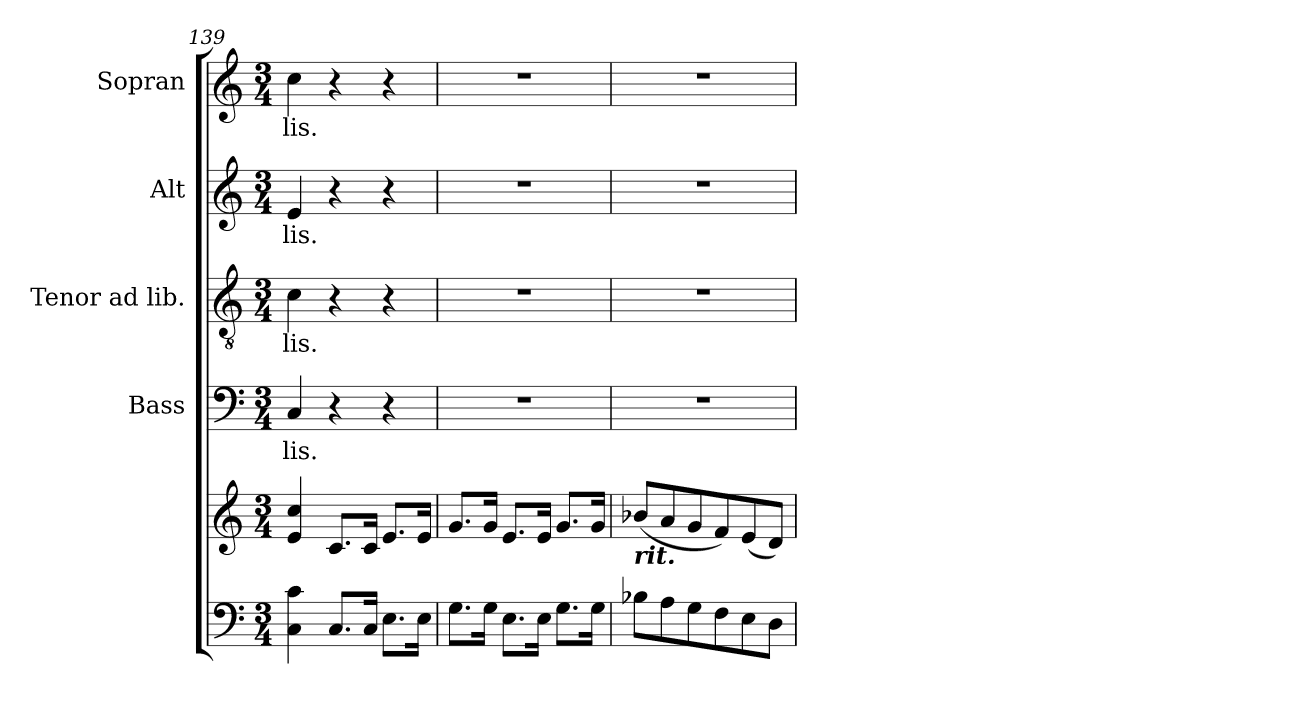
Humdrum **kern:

**kern	**kern	**kern	**text	**kern	**text	**kern	**text	**kern	**text
*part5	*part5	*part4	*part4	*part3	*part3	*part2	*part2	*part1	*part1
*staff6	*staff5	*staff4	*staff4	*staff3	*staff3	*staff2	*staff2	*staff1	*staff1
*	*	*I"Bass	*	*I"Tenor ad lib.	*	*I"Alt	*	*I"Sopran	*
*	*	*I'B.	*	*I'T.	*	*I'A.	*	*I'S.	*
*clefF4	*clefG2	*clefF4	*	*clefGv2	*	*clefG2	*	*clefG2	*
*k[]	*k[]	*k[]	*	*k[]	*	*k[]	*	*k[]	*
*C:	*C:	*C:	*	*C:	*	*C:	*	*C:	*
*M3/4	*M3/4	*M3/4	*	*M3/4	*	*M3/4	*	*M3/4	*
=139	=139	=139	=139	=139	=139	=139	=139	=139	=139
!	!	!	!LO:LY:b	!	!LO:LY:b	!	!LO:LY:b	!	!LO:LY:b
4C\ 4c\	4e/ 4cc/	4C/	-lis.	4c\	-lis.	4e/	-lis.	4cc\	-lis.
8.C/L	8.c/L	4r	.	4r	.	4r	.	4r	.
16C/Jk	16c/Jk	.	.	.	.	.	.	.	.
8.E\L	8.e/L	4r	.	4r	.	4r	.	4r	.
16E\Jk	16e/Jk	.	.	.	.	.	.	.	.
=140	=140	=140	=140	=140	=140	=140	=140	=140	=140
8.G\L	8.g/L	2.r	.	2.r	.	2.r	.	2.r	.
16G\Jk	16g/Jk	.	.	.	.	.	.	.	.
8.E\L	8.e/L	.	.	.	.	.	.	.	.
16E\Jk	16e/Jk	.	.	.	.	.	.	.	.
8.G\L	8.g/L	.	.	.	.	.	.	.	.
16G\Jk	16g/Jk	.	.	.	.	.	.	.	.
!!LO:LB:g=z
=141	=141	=141	=141	=141	=141	=141	=141	=141	=141
!	!LO:TX:b:Bi:t=rit.	!	!	!	!	!	!	!	!
8B-X\L	(<8b-X/L	2.r	.	2.r	.	2.r	.	2.r	.
8A\	8a/	.	.	.	.	.	.	.	.
8G\	8g/	.	.	.	.	.	.	.	.
8F\	8f/)	.	.	.	.	.	.	.	.
8E\	(<8e/	.	.	.	.	.	.	.	.
8D\J	8d/J)	.	.	.	.	.	.	.	.
=	=	=	=	=	=	=	=	=	=
*-	*-	*-	*-	*-	*-	*-	*-	*-	*-
